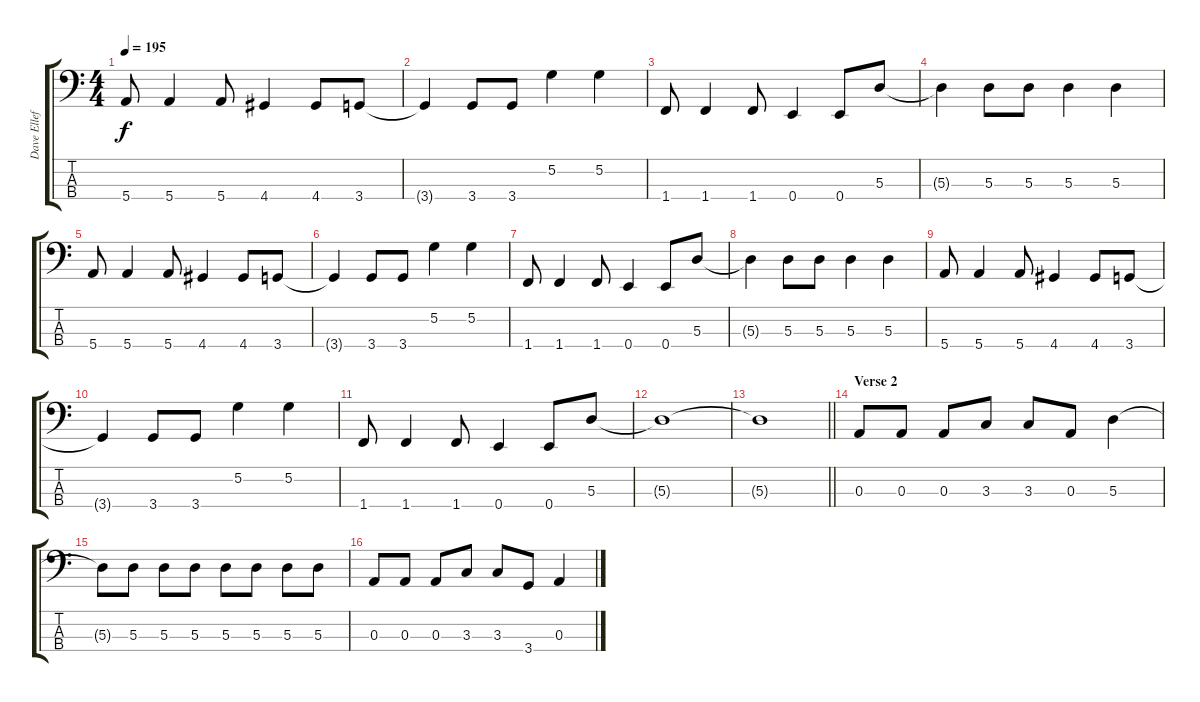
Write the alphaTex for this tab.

\track ("Dave Ellefson" "Dave Ellef") {instrument electricbasspick}
\staff {score tabs}
\tuning (G2 D2 A1 E1) {hide}
\ts (4 4)
\tempo 195
\clef f4
\ks c
5.4.8{dy f} 5.4.4 5.4.8 4.4.4 4.4.8 3.4.8 |
3.4{t}.4 3.4.8 3.4.8 5.2.4 5.2.4 |
1.4.8 1.4.4 1.4.8 0.4.4 0.4.8 5.3.8 |
5.3{t}.4 5.3.8 5.3.8 5.3.4 5.3.4 |
5.4.8 5.4.4 5.4.8 4.4.4 4.4.8 3.4.8 |
3.4{t}.4 3.4.8 3.4.8 5.2.4 5.2.4 |
1.4.8 1.4.4 1.4.8 0.4.4 0.4.8 5.3.8 |
5.3{t}.4 5.3.8 5.3.8 5.3.4 5.3.4 |
5.4.8 5.4.4 5.4.8 4.4.4 4.4.8 3.4.8 |
3.4{t}.4 3.4.8 3.4.8 5.2.4 5.2.4 |
1.4.8 1.4.4 1.4.8 0.4.4 0.4.8 5.3.8 |
5.3{t}.1 |
\barLineRight lightlight
5.3{t}.1 |
\section ("" "Verse 2")
0.3.8 0.3.8 0.3.8 3.3.8 3.3.8 0.3.8 5.3.4 |
5.3{t}.8 5.3.8 5.3.8 5.3.8 5.3.8 5.3.8 5.3.8 5.3.8 |
0.3.8 0.3.8 0.3.8 3.3.8 3.3.8 3.4.8 0.3.4
